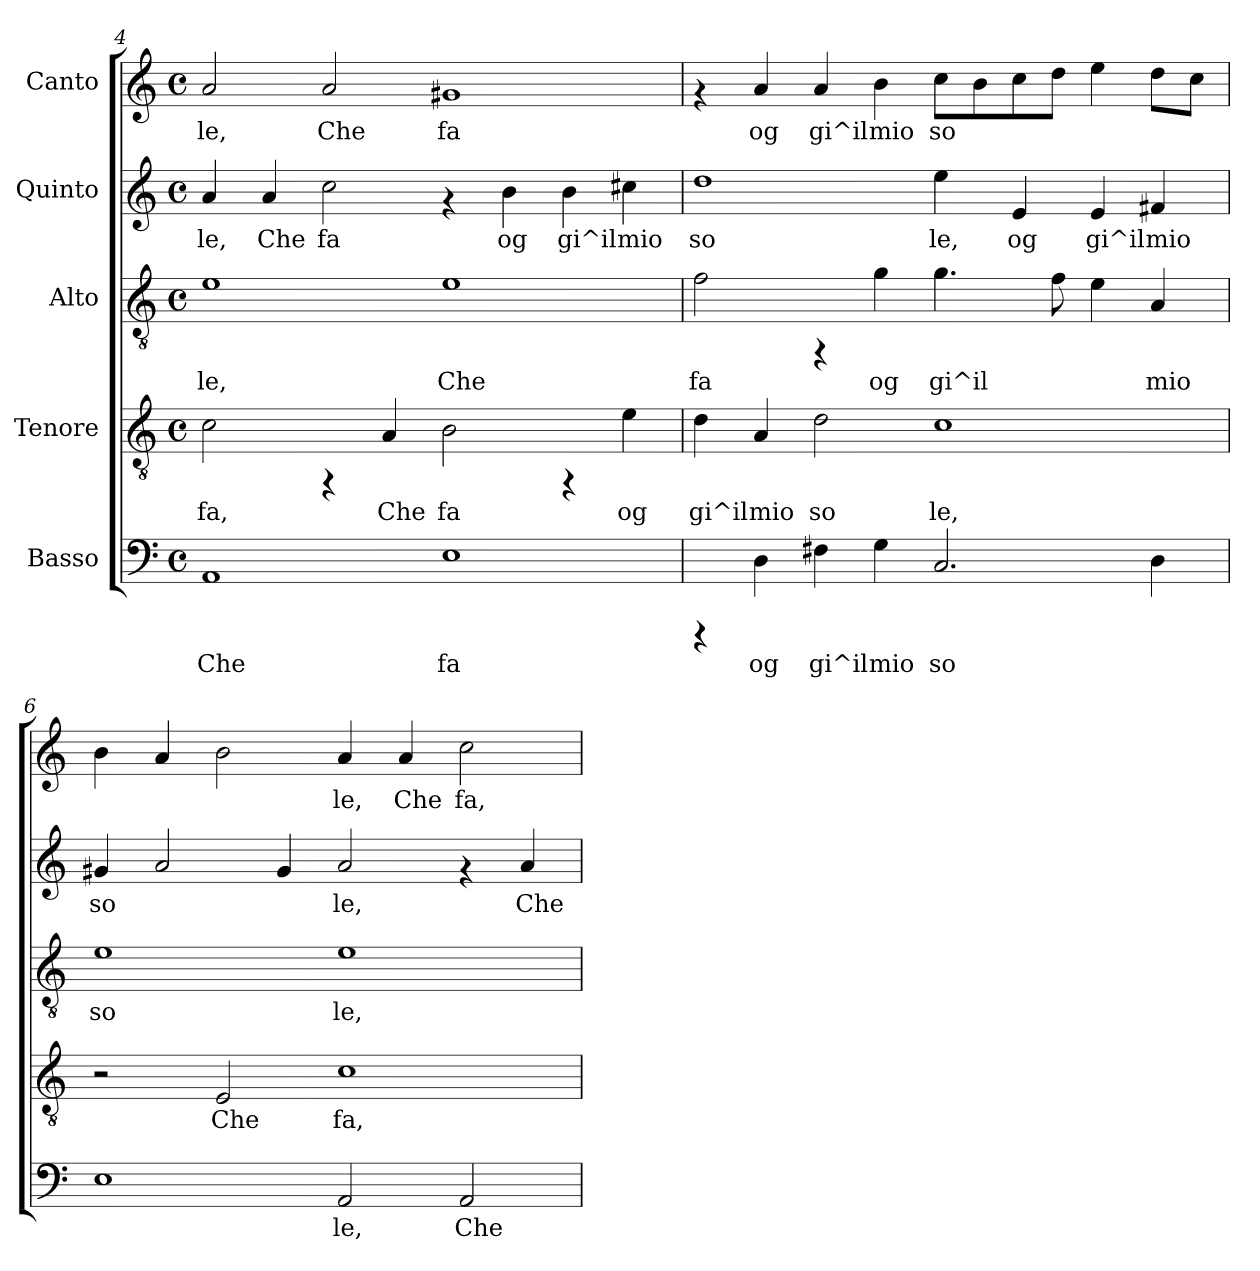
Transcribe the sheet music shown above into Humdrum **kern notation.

**kern	**text	**kern	**text	**kern	**text	**kern	**text	**kern	**text
*part5	*part5	*part4	*part4	*part3	*part3	*part2	*part2	*part1	*part1
*staff5	*staff5	*staff4	*staff4	*staff3	*staff3	*staff2	*staff2	*staff1	*staff1
*I"Basso	*	*I"Tenore	*	*I"Alto	*	*I"Quinto	*	*I"Canto	*
!!LO:LB:g=z
*clefF4	*	*clefGv2	*	*clefGv2	*	*clefG2	*	*clefG2	*
*k[]	*	*k[]	*	*k[]	*	*k[]	*	*k[]	*
*C:	*	*C:	*	*C:	*	*C:	*	*C:	*
*M4/4	*	*M4/4	*	*M4/4	*	*M4/4	*	*M4/4	*
*met(c)	*	*met(c)	*	*met(c)	*	*met(c)	*	*met(c)	*
=4	=4	=4	=4	=4	=4	=4	=4	=4	=4
!	!LO:LY:b:cj	!	!LO:LY:b:cj	!	!LO:LY:b:cj	!	!LO:LY:b:cj	!	!LO:LY:b:cj
1AA	Che	2c\	fa,	1e	le,	4a/	le,	2a/	le,
!	!	!	!	!	!	!	!LO:LY:b:cj	!	!
.	.	.	.	.	.	4a/	Che	.	.
!	!	!	!	!	!	!	!LO:LY:b:cj	!	!LO:LY:b:cj
.	.	4rFF	.	.	.	2cc\	fa	2a/	Che
!	!	!	!LO:LY:b:cj	!	!	!	!	!	!
.	.	4A/	Che	.	.	.	.	.	.
!	!LO:LY:b:cj	!	!LO:LY:b:cj	!	!LO:LY:b:cj	!	!	!	!LO:LY:b:cj
1E	fa	2B\	fa	1e	Che	4rf	.	1g#X	fa
!	!	!	!	!	!	!	!LO:LY:b:cj	!	!
.	.	.	.	.	.	4b\	og	.	.
!	!	!	!	!	!	!	!LO:LY:b:cj	!	!
.	.	4rFF	.	.	.	4b\	gi^il	.	.
!	!	!	!LO:LY:b:cj	!	!	!	!LO:LY:b:cj	!	!
.	.	4e\	og	.	.	4cc#X\	mio	.	.
=5	=5	=5	=5	=5	=5	=5	=5	=5	=5
!	!	!	!LO:LY:b:cj	!	!LO:LY:b:cj	!	!LO:LY:b:cj	!	!
4rCCC	.	4d\	gi^il	2f\	fa	1dd	so	4rf	.
!	!LO:LY:b:cj	!	!LO:LY:b:cj	!	!	!	!	!	!LO:LY:b:cj
4D\	og	4A/	mio	.	.	.	.	4a/	og
!	!LO:LY:b:cj	!	!LO:LY:b:cj	!	!	!	!	!	!LO:LY:b:cj
4F#X\	gi^il	2d\	so	4rFF	.	.	.	4a/	gi^il
!	!LO:LY:b:cj	!	!	!	!LO:LY:b:cj	!	!	!	!LO:LY:b:cj
4G\	mio	.	.	4g\	og	.	.	4b\	mio
!	!LO:LY:b:cj	!	!LO:LY:b:cj	!	!LO:LY:b:cj	!	!LO:LY:b:cj	!	!LO:LY:b:cj
2.C/	so	1c	le,	4.g\	gi^il	4ee\	le,	8cc\L	so
!	!	!	!	!	!	!	!	!	!LO:LY:b:cj
.	.	.	.	.	.	.	.	8b\	.
!	!	!	!	!	!	!	!LO:LY:b:cj	!	!LO:LY:b:cj
.	.	.	.	.	.	4e/	og	8cc\	.
!	!	!	!	!	!LO:LY:b:cj	!	!	!	!LO:LY:b:cj
.	.	.	.	8f\	.	.	.	8dd\J	.
!	!	!	!	!	!LO:LY:b:cj	!	!LO:LY:b:cj	!	!LO:LY:b:cj
.	.	.	.	4e\	.	4e/	gi^il	4ee\	.
!	!LO:LY:b:cj	!	!	!	!LO:LY:b:cj	!	!LO:LY:b:cj	!	!LO:LY:b:cj
4D\	.	.	.	4A/	mio	4f#X/	mio	8dd\L	.
!	!	!	!	!	!	!	!	!	!LO:LY:b:cj
.	.	.	.	.	.	.	.	8cc\J	.
=6	=6	=6	=6	=6	=6	=6	=6	=6	=6
!	!LO:LY:b:cj	!	!	!	!LO:LY:b:cj	!	!LO:LY:b:cj	!	!LO:LY:b:cj
1E	.	2r	.	1e	so	4g#X/	so	4b\	.
!	!	!	!	!	!	!	!LO:LY:b:cj	!	!LO:LY:b:cj
.	.	.	.	.	.	2a/	.	4a/	.
!	!	!	!LO:LY:b:cj	!	!	!	!	!	!LO:LY:b:cj
.	.	2E/	Che	.	.	.	.	2b\	.
!	!	!	!	!	!	!	!LO:LY:b:cj	!	!
.	.	.	.	.	.	4g#/	.	.	.
!	!LO:LY:b:cj	!	!LO:LY:b:cj	!	!LO:LY:b:cj	!	!LO:LY:b:cj	!	!LO:LY:b:cj
2AA/	le,	1c	fa,	1e	le,	2a/	le,	4a/	le,
!	!	!	!	!	!	!	!	!	!LO:LY:b:cj
.	.	.	.	.	.	.	.	4a/	Che
!	!LO:LY:b:cj	!	!	!	!	!	!	!	!LO:LY:b:cj
2AA/	Che	.	.	.	.	4rf	.	2cc\	fa,
!	!	!	!	!	!	!	!LO:LY:b:cj	!	!
.	.	.	.	.	.	4a/	Che	.	.
=	=	=	=	=	=	=	=	=	=
*-	*-	*-	*-	*-	*-	*-	*-	*-	*-
